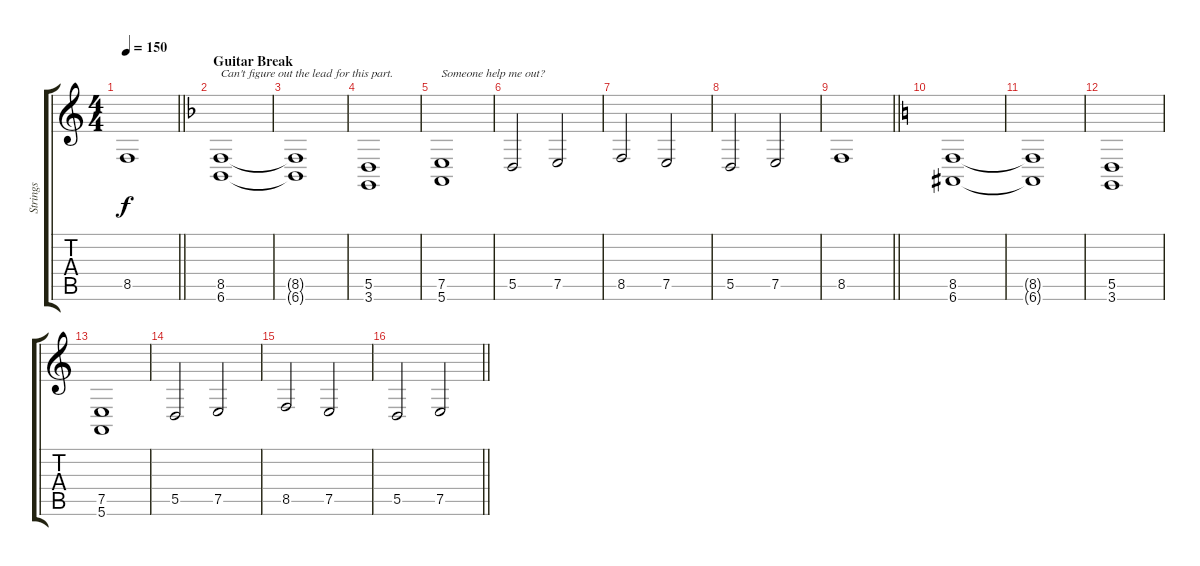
\track ("Strings" "Strings") {instrument stringensemble1}
\staff {score tabs}
\tuning (E4 B3 G3 D3 A2 E2) {hide}
\ts (4 4)
\tempo 150
\clef g2
\barLineRight lightlight
\ks c
8.5.1{dy f} |
\section ("" "Guitar Break")
\ks f
(8.5 6.6).1{txt "Can't figure out the lead for this part."} |
(8.5{t} 6.6{t}).1 |
(5.5 3.6).1 |
(7.5 5.6).1{txt "Someone help me out?"} |
5.5.2 7.5.2 |
8.5.2 7.5.2 |
5.5.2 7.5.2 |
\barLineRight lightlight
8.5.1 |
\ks c
(8.5 6.6).1 |
(8.5{t} 6.6{t}).1 |
(5.5 3.6).1 |
(7.5 5.6).1 |
5.5.2 7.5.2 |
8.5.2 7.5.2 |
\barLineRight lightlight
5.5.2 7.5.2
